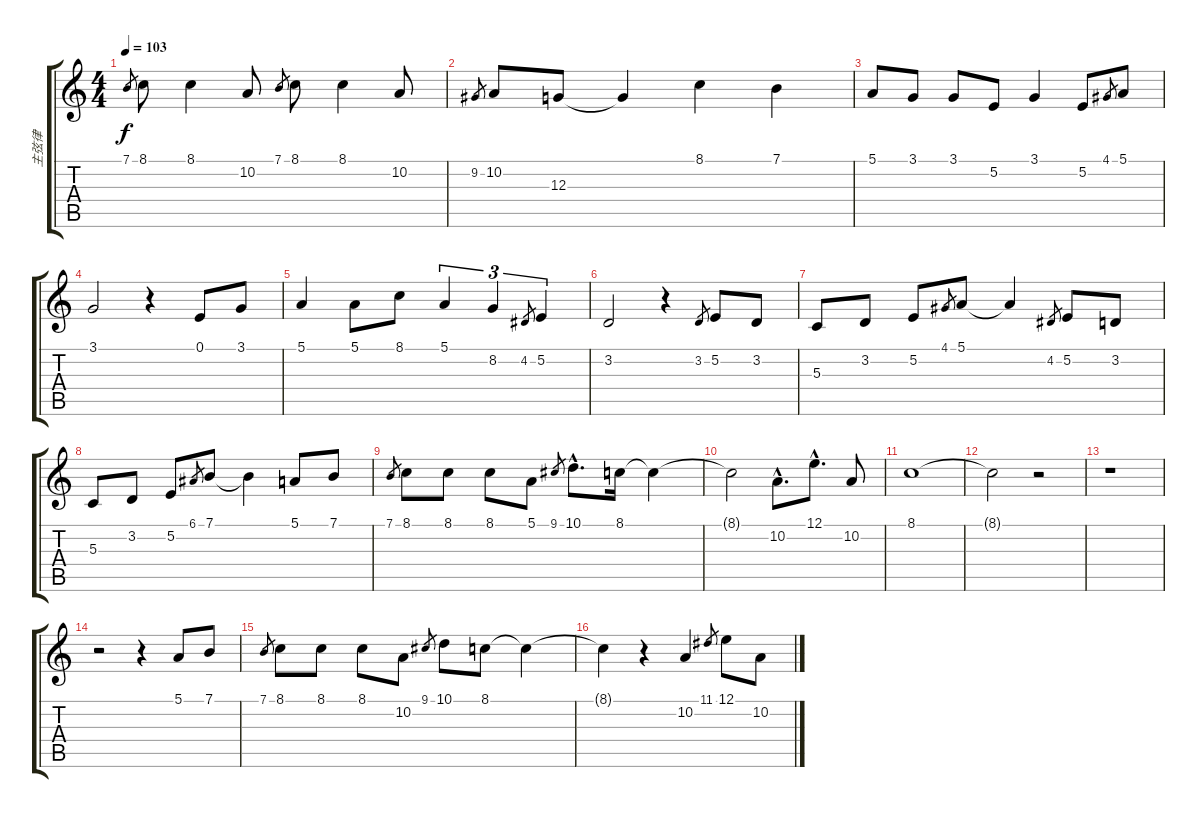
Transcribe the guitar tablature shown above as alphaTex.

\track ("主弦律" "主弦律") {instrument flute}
\staff {score tabs}
\tuning (E4 B3 G3 D3 A2 E2) {hide}
\ts (4 4)
\tempo 103
\clef g2
\ks c
7.1.8{gr dy f} 8.1.8 8.1.4 10.2.8 7.1.8{gr} 8.1.8 8.1.4 10.2.8 |
9.2.8{gr} 10.2.8 12.3.8 12.3{t}.4 8.1.4 7.1.4 |
5.1.8 3.1.8 3.1.8 5.2.8 3.1.4 5.2.8 4.1.8{gr} 5.1.8 |
3.1.2 r.4 0.1.8 3.1.8 |
5.1.4 5.1.8 8.1.8 5.1.4{tu (3 2)} 8.2.4{tu (3 2)} 4.2.8{gr} 5.2.4{tu (3 2)} |
3.2.2 r.4 3.2.8{gr} 5.2.8 3.2.8 |
5.3.8 3.2.8 5.2.8 4.1.8{gr} 5.1.8 5.1{t}.4 4.2.8{gr} 5.2.8 3.2.8 |
5.3.8 3.2.8 5.2.8 6.1.8{gr} 7.1.8 7.1{t}.4 5.1.8 7.1.8 |
7.1.8{gr} 8.1.8 8.1.8 8.1.8 5.1.8 9.1.8{gr} 10.1{hac}.8{d} 8.1.16 8.1{t}.4 |
8.1{t}.2 10.2{hac}.8{d} 12.1{hac}.8{d} 10.2.8 |
8.1.1 |
8.1{t}.2 r.2 |
r.1 |
r.2 r.4 5.1.8 7.1.8 |
7.1.8{gr} 8.1.8 8.1.8 8.1.8 10.2.8 9.1.8{gr} 10.1.8 8.1.8 8.1{t}.4 |
8.1{t}.4 r.4 10.2.4 11.1.8{gr} 12.1.8 10.2.8
